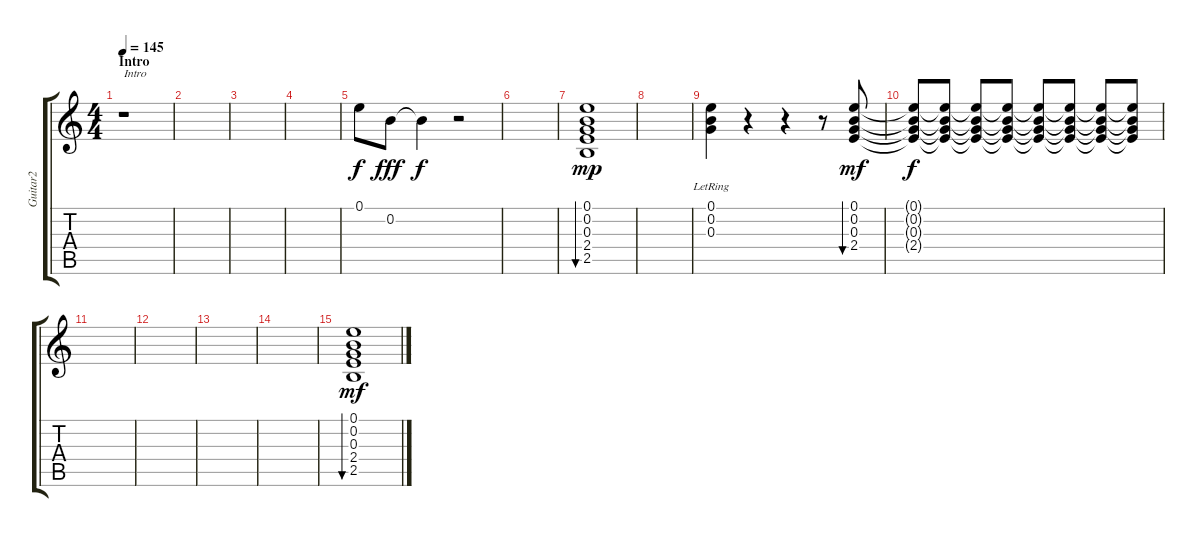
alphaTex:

\track ("Guitar2" "Guitar2") {instrument distortionguitar}
\staff {score tabs}
\tuning (E4 B3 G3 D3 A2 E2) {hide}
\ts (4 4)
\section ("" "Intro")
\tempo 145
\clef g2
\ks c
r.1{txt "Intro" dy f instrument distortionguitar} |
|
|
|
0.1.8{instrument electricguitarclean} 0.2.8{dy fff} 0.2{t}.4{dy f} r.2 |
|
(0.1 0.2 0.3 2.4 2.5).1{bu 480 dy mp instrument electricguitarclean} |
|
(0.1{lr} 0.2{lr} 0.3{lr}).4 r.4 r.4 r.8 (0.1 0.2 0.3 2.4).8{bu 480 dy mf instrument electricguitarclean} |
(0.1{t} 0.2{t} 0.3{t} 2.4{t}).8{dy f} (0.1{t} 0.2{t} 0.3{t} 2.4{t}).8 (0.1{t} 0.2{t} 0.3{t} 2.4{t}).8 (0.1{t} 0.2{t} 0.3{t} 2.4{t}).8 (0.1{t} 0.2{t} 0.3{t} 2.4{t}).8 (0.1{t} 0.2{t} 0.3{t} 2.4{t}).8 (0.1{t} 0.2{t} 0.3{t} 2.4{t}).8 (0.1{t} 0.2{t} 0.3{t} 2.4{t}).8 |
|
|
|
|
(0.1 0.2 0.3 2.4 2.5).1{bu 480 dy mf instrument electricguitarclean}
